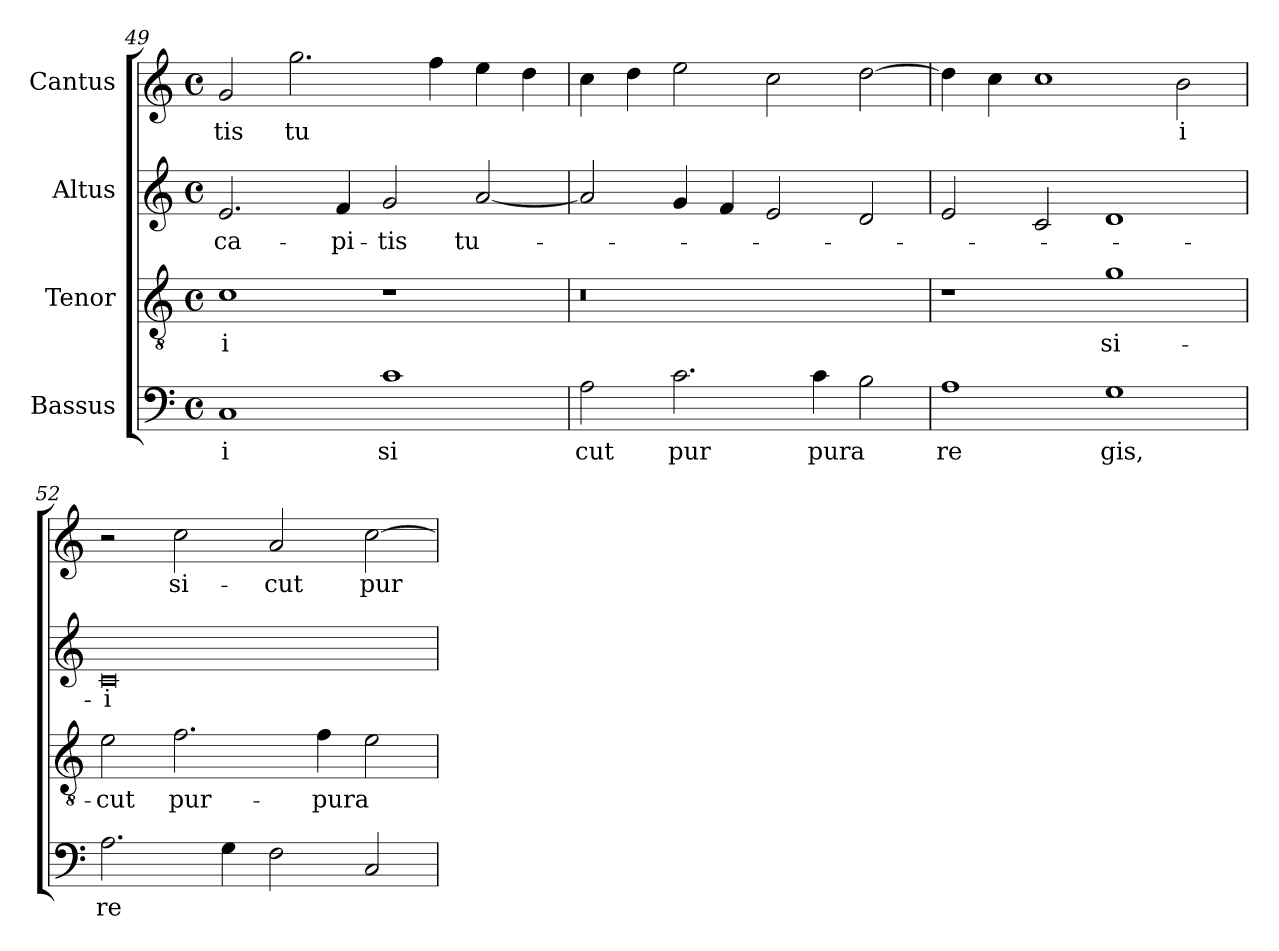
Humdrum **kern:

**kern	**text	**kern	**text	**kern	**text	**kern	**text
*part4	*part4	*part3	*part3	*part2	*part2	*part1	*part1
*staff4	*staff4	*staff3	*staff3	*staff2	*staff2	*staff1	*staff1
*I"Bassus	*	*I"Tenor	*	*I"Altus	*	*I"Cantus	*
*clefF4	*	*clefGv2	*	*clefG2	*	*clefG2	*
*M4/4	*	*M4/4	*	*M4/4	*	*M4/4	*
*met(c)	*	*met(c)	*	*met(c)	*	*met(c)	*
=49	=49	=49	=49	=49	=49	=49	=49
!	!LO:LY:b:cj	!	!LO:LY:b:cj	!	!LO:LY:b:cj	!	!LO:LY:b:cj
1C	i	1c	i	2.e/	ca-	2g/	tis
!	!	!	!	!	!	!	!LO:LY:b:cj
.	.	.	.	.	.	2.gg\	tu
!	!	!	!	!	!LO:LY:b:cj	!	!
.	.	.	.	4f/	-pi-	.	.
!	!LO:LY:b:cj	!	!	!	!LO:LY:b:cj	!	!
1c	si	1r	.	2g/	-tis	.	.
.	.	.	.	.	.	4ff\	.
!	!	!	!	!	!LO:LY:b:cj	!	!
.	.	.	.	[>2a/	tu-	4ee\	.
.	.	.	.	.	.	4dd\	.
!!LO:PB:g=z
=50	=50	=50	=50	=50	=50	=50	=50
!	!LO:LY:b:cj	!	!	!	!	!	!
2A\	cut	0r	.	2a/]	.	4cc\	.
.	.	.	.	.	.	4dd\	.
!	!LO:LY:b:cj	!	!	!	!	!	!
2.c\	pur	.	.	4g/	.	2ee\	.
.	.	.	.	4f/	.	.	.
.	.	.	.	2e/	.	2cc\	.
!	!LO:LY:b:cj	!	!	!	!	!	!
4c\	pura	.	.	.	.	.	.
2B\	.	.	.	2d/	.	[>2dd\	.
=51	=51	=51	=51	=51	=51	=51	=51
!	!LO:LY:b:cj	!	!	!	!	!	!
1A	re	1r	.	2e/	.	4dd\]	.
.	.	.	.	.	.	4cc\	.
.	.	.	.	2c/	.	1cc	.
!	!LO:LY:b:cj	!	!LO:LY:b:cj	!	!	!	!
1G	gis,	1g	si-	1d	.	.	.
!	!	!	!	!	!	!	!LO:LY:b:cj
.	.	.	.	.	.	2b\	i
=52	=52	=52	=52	=52	=52	=52	=52
!	!LO:LY:b:cj	!	!LO:LY:b:cj	!	!LO:LY:b:cj	!	!
2.A\	re	2e\	-cut	0c	-i	2r	.
!	!	!	!LO:LY:b:cj	!	!	!	!LO:LY:b:cj
.	.	2.f\	pur-	.	.	2cc\	si-
4G\	.	.	.	.	.	.	.
!	!	!	!	!	!	!	!LO:LY:b:cj
2F\	.	.	.	.	.	2a/	-cut
!	!	!	!LO:LY:b:cj	!	!	!	!
.	.	4f\	-pura	.	.	.	.
!	!	!	!	!	!	!	!LO:LY:b
2C/	.	2e\	.	.	.	[>2cc\	pur-
=	=	=	=	=	=	=	=
*-	*-	*-	*-	*-	*-	*-	*-
